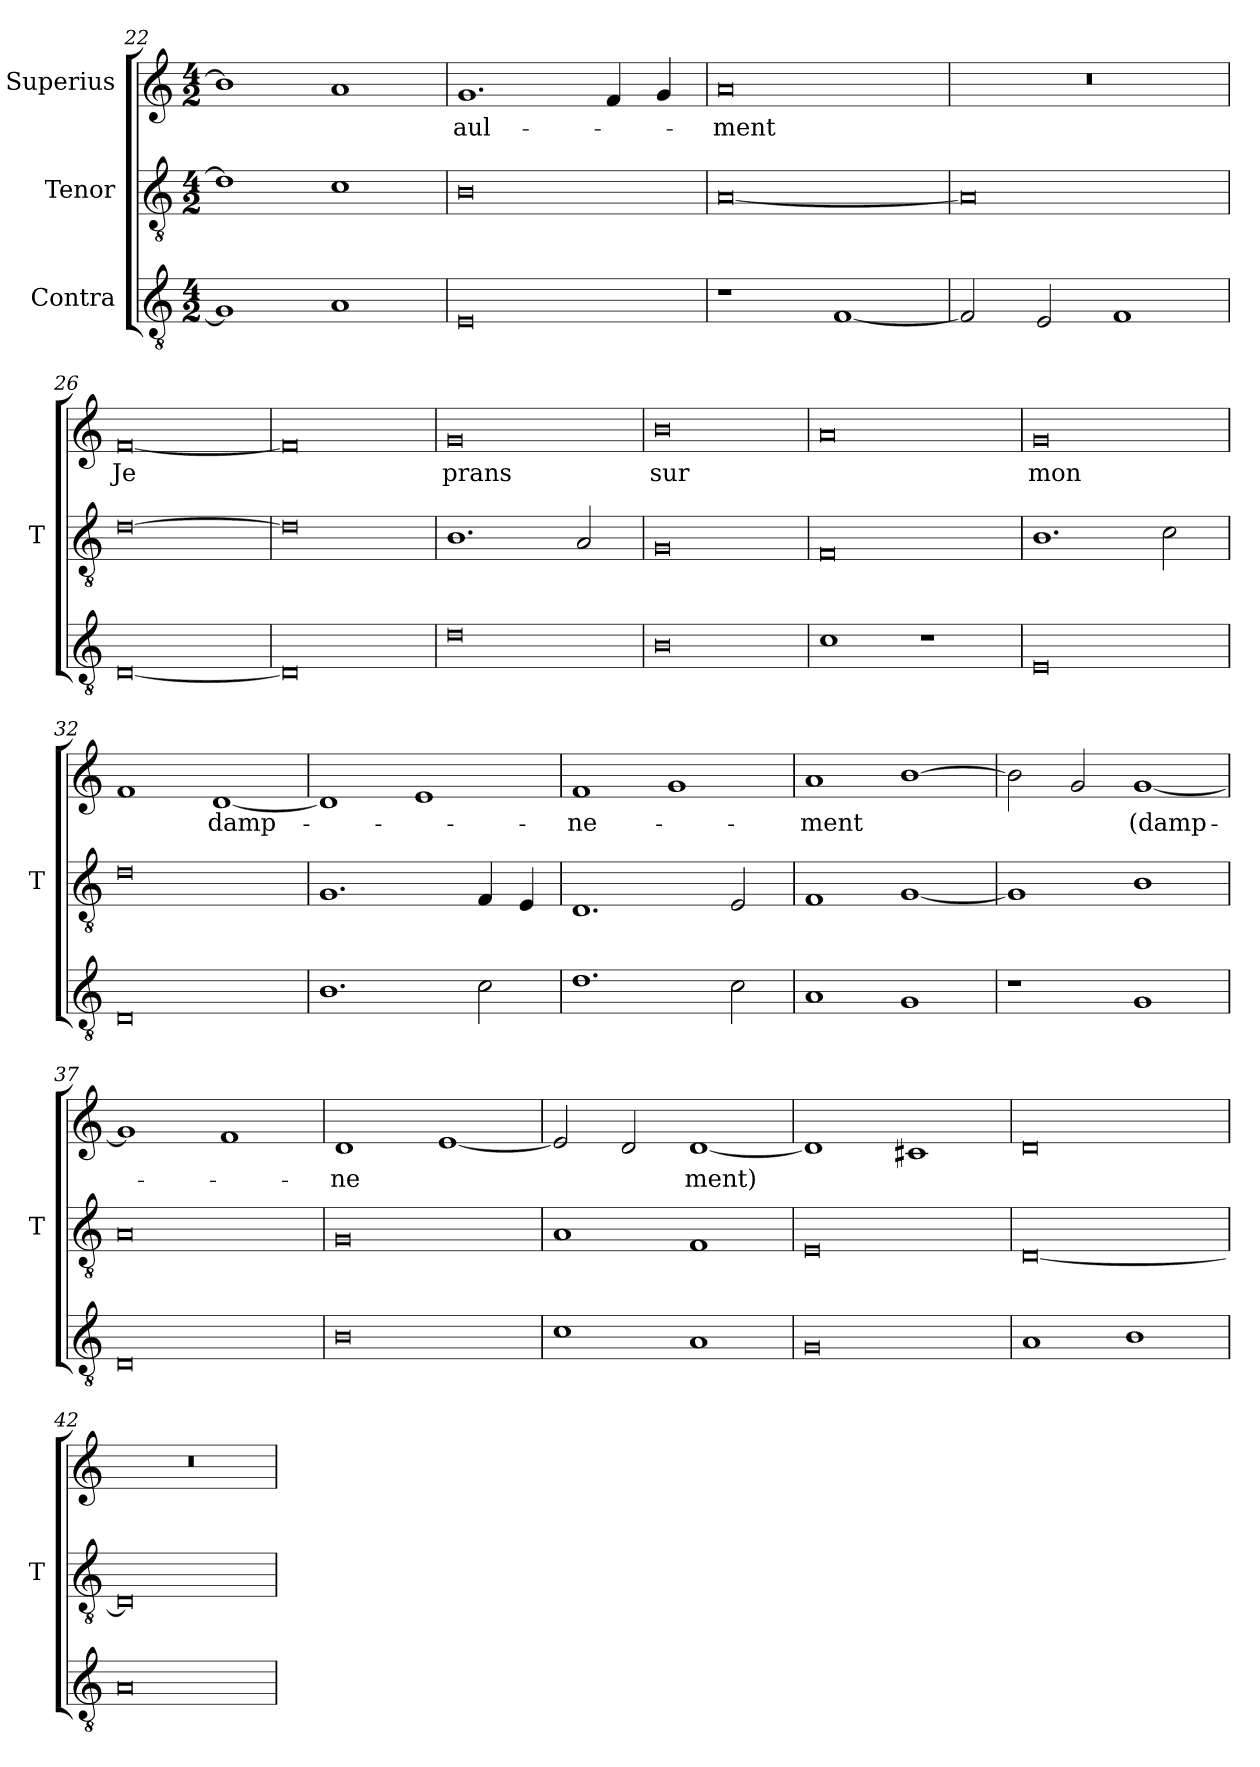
**kern	**kern	**kern	**text
*part3	*part2	*part1	*part1
*staff3	*staff2	*staff1	*staff1
*I"Contra	*I"Tenor	*I"Superius	*
*	*I'T	*	*
*clefGv2	*clefGv2	*clefG2	*
*M4/2	*M4/2	*M4/2	*
=22	=22	=22	=22
1G]	1d]	1b]	.
1A	1c	1a	.
=23	=23	=23	=23
0E	0B	1.g	-aul-
.	.	4f	.
.	.	4g	.
=24	=24	=24	=24
1r	[0A	0a	-ment
[1F	.	.	.
=25	=25	=25	=25
2F]	0A]	0r	.
2E	.	.	.
1F	.	.	.
=26	=26	=26	=26
[0D	[0d	[0f	-Je
=27	=27	=27	=27
0D]	0d]	0f]	.
=28	=28	=28	=28
0d	1.B	0g	-prans
.	2A	.	.
=29	=29	=29	=29
0B	0G	0b	-sur
=30	=30	=30	=30
1c	0F	0a	.
1r	.	.	.
=31	=31	=31	=31
0E	1.B	0g	-mon
.	2c	.	.
=32	=32	=32	=32
0D	0d	1f	.
.	.	[1d	damp-
=33	=33	=33	=33
1.B	1.G	1d]	.
.	.	1e	.
2c	4F	.	.
.	4E	.	.
=34	=34	=34	=34
1.d	1.D	1f	-ne-
.	.	1g	.
2c	2E	.	.
=35	=35	=35	=35
1A	1F	1a	-ment
1G	[1G	[1b	.
=36	=36	=36	=36
1r	1G]	2b]	.
.	.	2g	.
1G	1B	[1g	(damp-
=37	=37	=37	=37
0D	0A	1g]	.
.	.	1f	.
=38	=38	=38	=38
0B	0G	1d	-ne
.	.	[1e	.
=39	=39	=39	=39
1c	1A	2e]	.
.	.	2d	.
1A	1F	[1d	-ment)
=40	=40	=40	=40
0G	0E	1d]	.
.	.	1c#X	.
=41	=41	=41	=41
1A	[0D	0d	.
1B	.	.	.
=42	=42	=42	=42
0A	0D]	0r	.
=	=	=	=
*-	*-	*-	*-
